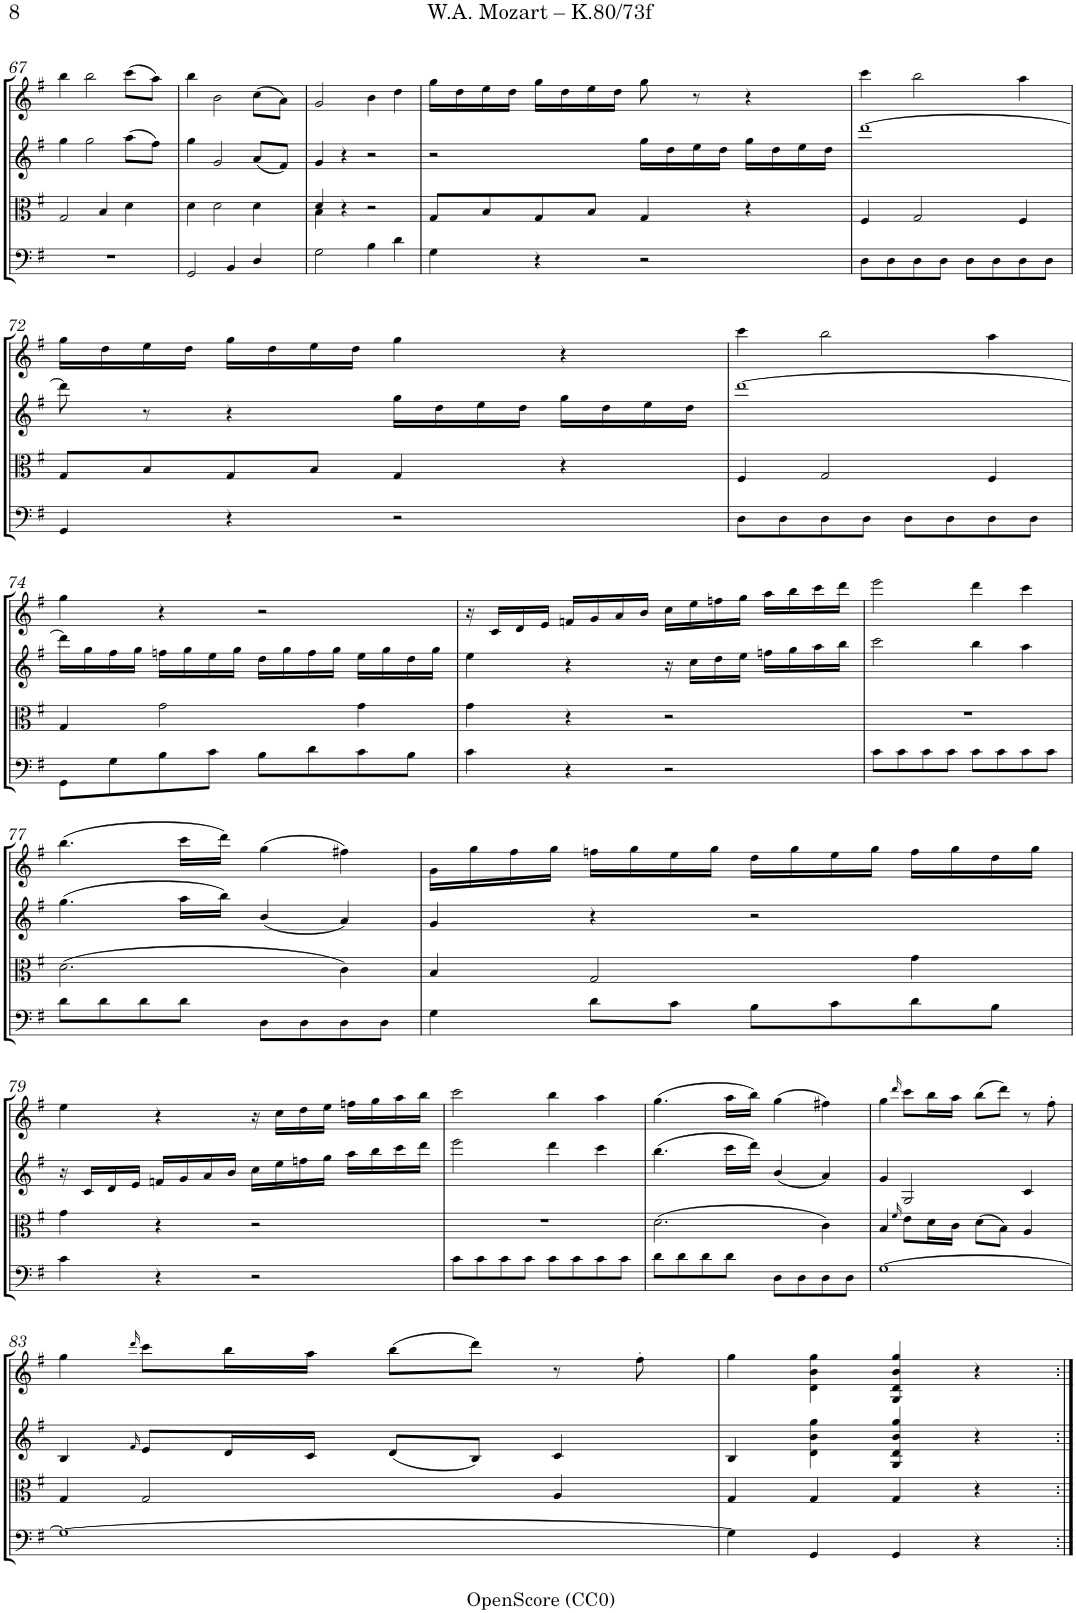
**kern	**kern	**kern	**kern
*part4	*part3	*part2	*part1
*staff4	*staff3	*staff2	*staff1
*I"Violoncello	*I"Viola	*I"Violin 2	*I"Violin 1
*I'Vc	*I'Vla	*I'Vln	*I'Vln
!!LO:PB:g=z
*clefF4	*clefC3	*clefG2	*clefG2
*k[f#]	*k[f#]	*k[f#]	*k[f#]
*M4/4	*M4/4	*M4/4	*M4/4
*met(c)	*met(c)	*met(c)	*met(c)
=67	=67	=67	=67
1r	2G/	4gg\	4bb\
.	.	2gg\	2bb\
.	4B/	.	.
.	4d\	(8aa\L	(8ccc\L
.	.	8ff#\J)	8aa\J)
=68	=68	=68	=68
2GG/	4d\	4gg\	4bb\
.	2d\	2g/	2b\
4BB/	.	.	.
4D/	4d\	(8a/L	(8cc\L
.	.	8f#/J)	8a\J)
=69	=69	=69	=69
*	*^	*	*
2G\	4d/	4B\	4g/	2g/
.	4r	4ryy	4r	.
4B\	2r	2ryy	2r	4b\
4d\	.	.	.	4dd\
*	*v	*v	*	*
=70	=70	=70	=70
4G\	8G/L	2r	16gg\LL
.	.	.	16dd\
.	8B/	.	16ee\
.	.	.	16dd\JJ
4r	8G/	.	16gg\LL
.	.	.	16dd\
.	8B/J	.	16ee\
.	.	.	16dd\JJ
2r	4G/	16gg\LL	8gg\
.	.	16dd\	.
.	.	16ee\	8r
.	.	16dd\JJ	.
.	4r	16gg\LL	4r
.	.	16dd\	.
.	.	16ee\	.
.	.	16dd\JJ	.
=71	=71	=71	=71
8D\L	4F#/	[1ddd	4ccc\
8D\	.	.	.
8D\	2G/	.	2bb\
8D\J	.	.	.
8D\L	.	.	.
8D\	.	.	.
8D\	4F#/	.	4aa\
8D\J	.	.	.
!!LO:LB:g=z
=72	=72	=72	=72
4GG/	8G/L	8ddd\]	16gg\LL
.	.	.	16dd\
.	8B/	8r	16ee\
.	.	.	16dd\JJ
4r	8G/	4r	16gg\LL
.	.	.	16dd\
.	8B/J	.	16ee\
.	.	.	16dd\JJ
2r	4G/	16gg\LL	4gg\
.	.	16dd\	.
.	.	16ee\	.
.	.	16dd\JJ	.
.	4r	16gg\LL	4r
.	.	16dd\	.
.	.	16ee\	.
.	.	16dd\JJ	.
=73	=73	=73	=73
8D\L	4F#/	[1ddd	4ccc\
8D\	.	.	.
8D\	2G/	.	2bb\
8D\J	.	.	.
8D\L	.	.	.
8D\	.	.	.
8D\	4F#/	.	4aa\
8D\J	.	.	.
!!LO:LB:g=z
=74	=74	=74	=74
8GG\L	4G/	16ddd\LL]	4gg\
.	.	16gg\	.
8G\	.	16ff#\	.
.	.	16gg\JJ	.
8B\	2g\	16ffn\LL	4r
.	.	16gg\	.
8c\J	.	16ee\	.
.	.	16gg\JJ	.
8B\L	.	16dd\LL	2r
.	.	16gg\	.
8d\	.	16ff\	.
.	.	16gg\JJ	.
8c\	4g\	16ee\LL	.
.	.	16gg\	.
8B\J	.	16dd\	.
.	.	16gg\JJ	.
=75	=75	=75	=75
4c\	4g\	4ee\	16r
.	.	.	16c/LL
.	.	.	16d/
.	.	.	16e/JJ
4r	4r	4r	16fn/LL
.	.	.	16g/
.	.	.	16a/
.	.	.	16b/JJ
2r	2r	16r	16cc\LL
.	.	16cc\LL	16ee\
.	.	16dd\	16ffn\
.	.	16ee\JJ	16gg\JJ
.	.	16ffn\LL	16aa\LL
.	.	16gg\	16bb\
.	.	16aa\	16ccc\
.	.	16bb\JJ	16ddd\JJ
=76	=76	=76	=76
8c\L	1r	2ccc\	2eee\
8c\	.	.	.
8c\	.	.	.
8c\J	.	.	.
8c\L	.	4bb\	4ddd\
8c\	.	.	.
8c\	.	4aa\	4ccc\
8c\J	.	.	.
!!LO:LB:g=z
=77	=77	=77	=77
8d\L	(2.d\	(4.gg\	(4.bb\
8d\	.	.	.
8d\	.	.	.
8d\J	.	16aa\LL	16ccc\LL
.	.	16bb\JJ)	16ddd\JJ)
8D\L	.	(4b/	(4gg\
8D\	.	.	.
8D\	4c\)	4a/)	4ff#X\)
8D\J	.	.	.
=78	=78	=78	=78
4G\	4B/	4g/	16g\LL
.	.	.	16gg\
.	.	.	16ff#\
.	.	.	16gg\JJ
8d\L	2G/	4r	16ffn\LL
.	.	.	16gg\
8c\J	.	.	16ee\
.	.	.	16gg\JJ
8B\L	.	2r	16dd\LL
.	.	.	16gg\
8c\	.	.	16ee\
.	.	.	16gg\JJ
8d\	4g\	.	16ff\LL
.	.	.	16gg\
8B\J	.	.	16dd\
.	.	.	16gg\JJ
!!LO:LB:g=z
=79	=79	=79	=79
4c\	4g\	16r	4ee\
.	.	16c/LL	.
.	.	16d/	.
.	.	16e/JJ	.
4r	4r	16fn/LL	4r
.	.	16g/	.
.	.	16a/	.
.	.	16b/JJ	.
2r	2r	16cc\LL	16r
.	.	16ee\	16cc\LL
.	.	16ffn\	16dd\
.	.	16gg\JJ	16ee\JJ
.	.	16aa\LL	16ffn\LL
.	.	16bb\	16gg\
.	.	16ccc\	16aa\
.	.	16ddd\JJ	16bb\JJ
=80	=80	=80	=80
8c\L	1r	2eee\	2ccc\
8c\	.	.	.
8c\	.	.	.
8c\J	.	.	.
8c\L	.	4ddd\	4bb\
8c\	.	.	.
8c\	.	4ccc\	4aa\
8c\J	.	.	.
=81	=81	=81	=81
8d\L	(2.d\	(4.bb\	(4.gg\
8d\	.	.	.
8d\	.	.	.
8d\J	.	16ccc\LL	16aa\LL
.	.	16ddd\JJ)	16bb\JJ)
8D\L	.	(4b/	(4gg\
8D\	.	.	.
8D\	4c\)	4a/)	4ff#X\)
8D\J	.	.	.
=82	=82	=82	=82
[1G	4B/	4g/	4gg\
.	16qf#/	.	16qddd/
.	8e\L	2G/	8ccc\L
.	16d\L	.	16bb\L
.	16c\JJ	.	16aa\JJ
.	(8d\L	.	(8bb\L
.	8B\J)	.	8ddd\J)
.	4A/	4c/	8r
.	.	.	8ff#'\
!!LO:LB:g=z
=83	=83	=83	=83
1G_	4G/	4B/	4gg\
.	.	16qf#/	16qddd/
.	2G/	8e/L	8ccc\L
.	.	16d/L	16bb\L
.	.	16c/JJ	16aa\JJ
.	.	(8d/L	(8bb\L
.	.	8B/J)	8ddd\J)
.	4A/	4c/	8r
.	.	.	8ff#'\
=84	=84	=84	=84
4G\]	4G/	4B/	4gg\
4GG/	4G/	4d\ 4b\ 4gg\	4d\ 4b\ 4gg\
4GG/	4G/	4G/ 4d/ 4b/ 4gg/	4G/ 4d/ 4b/ 4gg/
4r	4r	4r	4r
=:|!	=:|!	=:|!	=:|!
*-	*-	*-	*-
